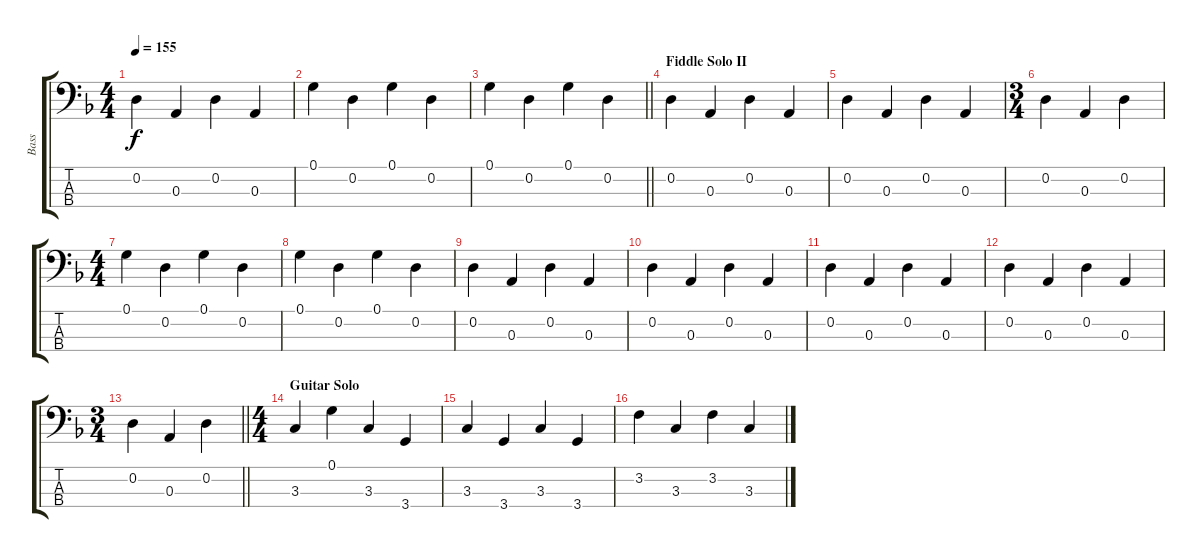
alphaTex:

\track ("Bass" "Bass") {instrument electricbassfinger}
\staff {score tabs}
\tuning (G2 D2 A1 E1) {hide}
\ts (4 4)
\tempo 155
\clef f4
\ks dminor
0.2.4{dy f} 0.3.4 0.2.4 0.3.4 |
0.1.4 0.2.4 0.1.4 0.2.4 |
\barLineRight lightlight
0.1.4 0.2.4 0.1.4 0.2.4 |
\section ("" "Fiddle Solo II")
0.2.4 0.3.4 0.2.4 0.3.4 |
0.2.4 0.3.4 0.2.4 0.3.4 |
\ts (3 4)
0.2.4 0.3.4 0.2.4 |
\ts (4 4)
0.1.4 0.2.4 0.1.4 0.2.4 |
0.1.4 0.2.4 0.1.4 0.2.4 |
0.2.4 0.3.4 0.2.4 0.3.4 |
0.2.4 0.3.4 0.2.4 0.3.4 |
0.2.4 0.3.4 0.2.4 0.3.4 |
0.2.4 0.3.4 0.2.4 0.3.4 |
\ts (3 4)
\barLineRight lightlight
0.2.4 0.3.4 0.2.4 |
\ts (4 4)
\section ("" "Guitar Solo")
3.3.4 0.1.4 3.3.4 3.4.4 |
3.3.4 3.4.4 3.3.4 3.4.4 |
3.2.4 3.3.4 3.2.4 3.3.4
